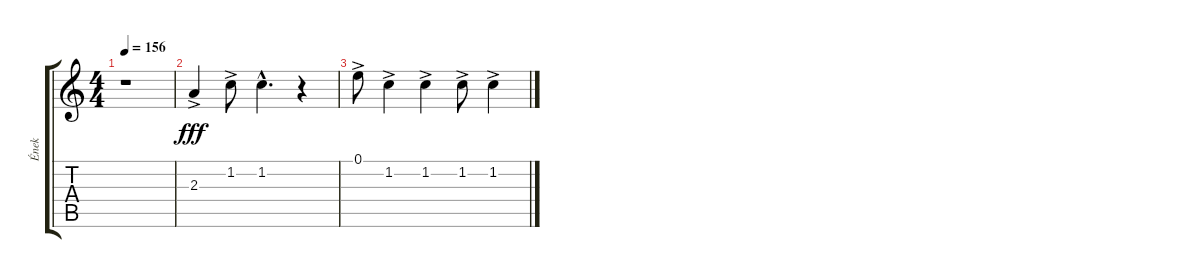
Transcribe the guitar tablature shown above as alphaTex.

\track ("Ének" "Ének") {instrument acousticguitarnylon}
\staff {score tabs}
\tuning (E4 B3 G3 D3 A2 E2) {hide}
\ts (4 4)
\tempo 156
\clef g2
\ks c
r.1{dy f} |
2.3{ac}.4{dy fff} 1.2{ac}.8 1.2{hac}.4{d} r.4 |
0.1{ac}.8 1.2{ac}.4 1.2{ac}.4 1.2{ac}.8 1.2{ac}.4
